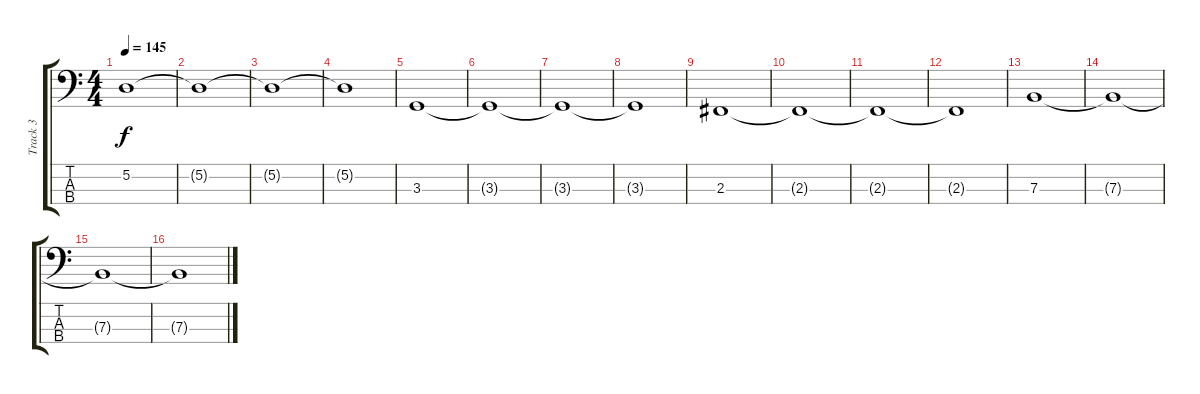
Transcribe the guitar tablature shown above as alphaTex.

\track ("Track 3" "Track 3") {instrument electricbasspick}
\staff {score tabs}
\tuning (D2 A1 E1 B0) {hide}
\ts (4 4)
\tempo 145
\clef f4
\ks c
5.2.1{dy f} |
5.2{t}.1 |
5.2{t}.1 |
5.2{t}.1 |
3.3.1 |
3.3{t}.1 |
3.3{t}.1 |
3.3{t}.1 |
2.3.1 |
2.3{t}.1 |
2.3{t}.1 |
2.3{t}.1 |
7.3.1 |
7.3{t}.1 |
7.3{t}.1 |
7.3{t}.1
